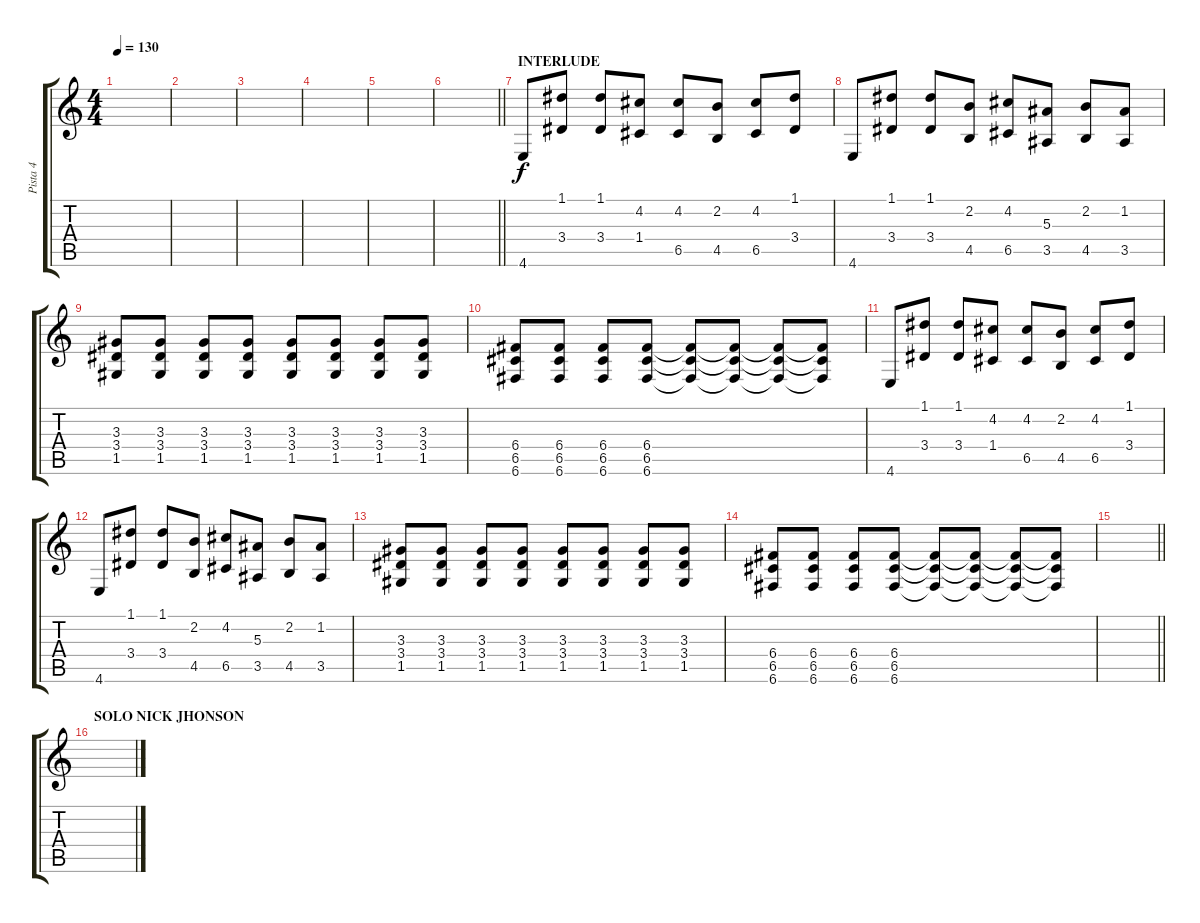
\track ("Pista 4" "Pista 4") {instrument distortionguitar}
\staff {score tabs}
\tuning (D4 A3 F3 C3 G2 C2) {hide}
\ts (4 4)
\tempo 130
\clef g2
\ks c
|
|
|
|
|
\barLineRight lightlight
|
\section ("" "INTERLUDE")
4.6.8 (1.1 3.4).8 (1.1 3.4).8 (4.2 1.4).8 (4.2 6.5).8 (2.2 4.5).8 (4.2 6.5).8 (1.1 3.4).8 |
4.6.8 (1.1 3.4).8 (1.1 3.4).8 (2.2 4.5).8 (4.2 6.5).8 (5.3 3.5).8 (2.2 4.5).8 (1.2 3.5).8 |
(3.3 3.4 1.5).8 (3.3 3.4 1.5).8 (3.3 3.4 1.5).8 (3.3 3.4 1.5).8 (3.3 3.4 1.5).8 (3.3 3.4 1.5).8 (3.3 3.4 1.5).8 (3.3 3.4 1.5).8 |
(6.4 6.5 6.6).8 (6.4 6.5 6.6).8 (6.4 6.5 6.6).8 (6.4 6.5 6.6).8 (6.4{t} 6.5{t} 6.6{t}).8 (6.4{t} 6.5{t} 6.6{t}).8 (6.4{t} 6.5{t} 6.6{t}).8 (6.4{t} 6.5{t} 6.6{t}).8 |
4.6.8 (1.1 3.4).8 (1.1 3.4).8 (4.2 1.4).8 (4.2 6.5).8 (2.2 4.5).8 (4.2 6.5).8 (1.1 3.4).8 |
4.6.8 (1.1 3.4).8 (1.1 3.4).8 (2.2 4.5).8 (4.2 6.5).8 (5.3 3.5).8 (2.2 4.5).8 (1.2 3.5).8 |
(3.3 3.4 1.5).8 (3.3 3.4 1.5).8 (3.3 3.4 1.5).8 (3.3 3.4 1.5).8 (3.3 3.4 1.5).8 (3.3 3.4 1.5).8 (3.3 3.4 1.5).8 (3.3 3.4 1.5).8 |
(6.4 6.5 6.6).8 (6.4 6.5 6.6).8 (6.4 6.5 6.6).8 (6.4 6.5 6.6).8 (6.4{t} 6.5{t} 6.6{t}).8 (6.4{t} 6.5{t} 6.6{t}).8 (6.4{t} 6.5{t} 6.6{t}).8 (6.4{t} 6.5{t} 6.6{t}).8 |
\barLineRight lightlight
|
\section ("" "SOLO NICK JHONSON")
